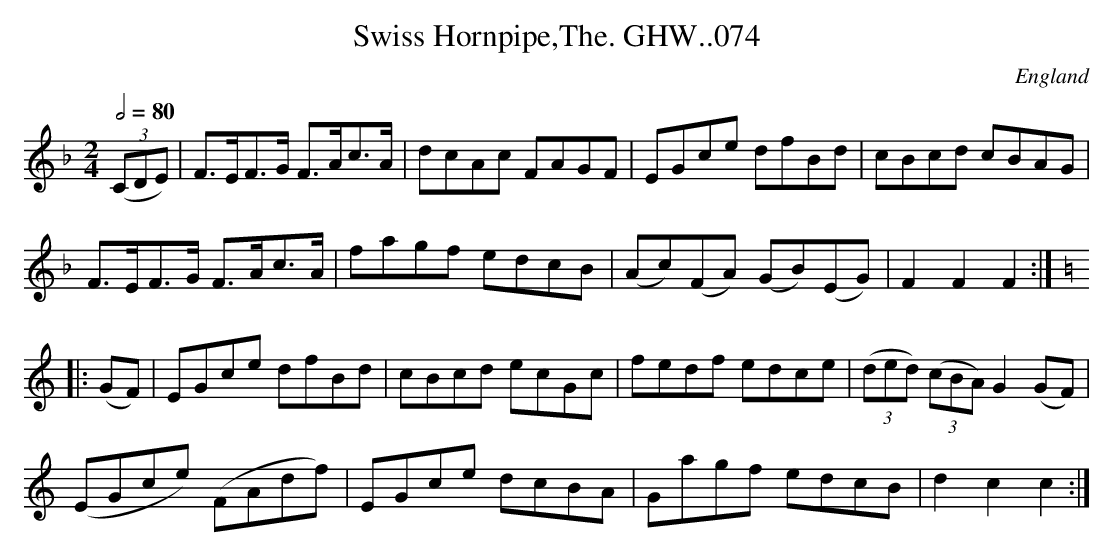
X:1
T:Swiss Hornpipe,The. GHW..074
L:1/8
M:2/4
O:England
Q:1/2=80
K:F
((3CDE)|F>EF>G F>Ac>A|dcAc FAGF|EGce dfBd|cBcd cBAG|!
F>EF>G F>Ac>A|fagf edcB|(Ac)(FA) (GB)(EG)|F2F2F2:|!
K:C
|:(GF)|EGce dfBd|cBcd ecGc|fedf edce|((3ded) ((3cBA) G2 (GF)|!
(EGce) (FAdf)|EGce dcBA|Gagf edcB|d2c2c2:|
